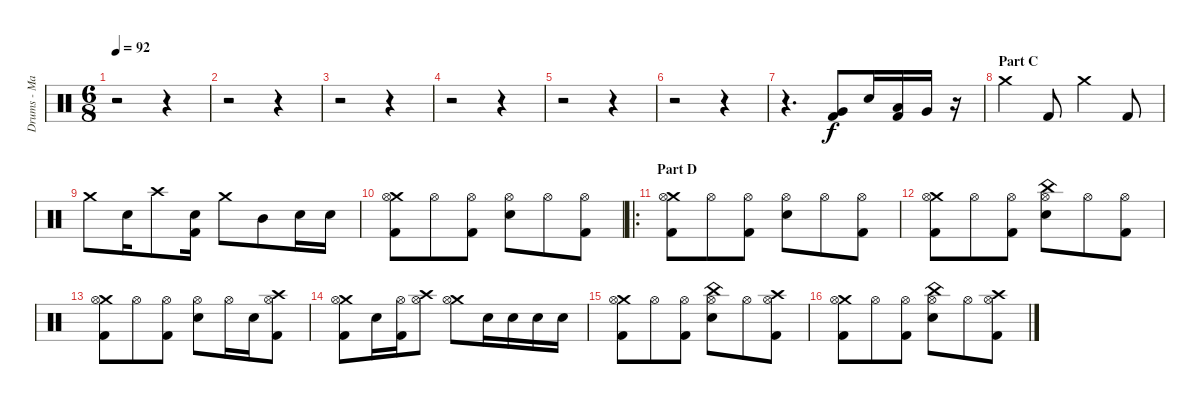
\track ("Drums - Martin Mendez" "Drums - Ma") {instrument percussion}
\staff {score}
\articulation defaults
\ts (6 8)
\tempo 92
\clef neutral
\ks c
r.2{dy f} r.4 |
r.2 r.4 |
r.2 r.4 |
r.2 r.4 |
r.2 r.4 |
r.2 r.4 |
r.4{d} ("Very Low Tom (hit)" "Kick (hit) 2").8 "Snare (hit) 2".16 ("Low Tom (hit)" "Kick (hit) 2").16 "Very Low Tom (hit)".16 r.16 |
\section ("" "Part C")
"Crash medium (hit)".4 "Kick (hit) 2".8 "Crash medium (hit)".4 "Kick (hit) 2".8 |
"Crash medium (hit)".8 "Snare (hit) 2".16 "Crash high (hit)".8 ("Snare (hit) 2" "Kick (hit) 2").16 "Crash medium (hit)".8 "Mid Tom (hit)".8 "Snare (hit) 2".16 "Snare (hit) 2".16 |
("Crash medium (hit)" "Hi-Hat (open)" "Kick (hit) 2").8 "Hi-Hat (open)".8 ("Hi-Hat (open)" "Kick (hit) 2").8 ("Hi-Hat (open)" "Snare (hit) 2").8 "Hi-Hat (open)".8 ("Hi-Hat (open)" "Kick (hit) 2").8 |
\ro
\section ("" "Part D")
("Crash medium (hit)" "Hi-Hat (open)" "Kick (hit) 2").8 "Hi-Hat (open)".8 ("Hi-Hat (open)" "Kick (hit) 2").8 ("Hi-Hat (open)" "Snare (hit) 2").8 "Hi-Hat (open)".8 ("Hi-Hat (open)" "Kick (hit) 2").8 |
("Crash medium (hit)" "Hi-Hat (open)" "Kick (hit) 2").8 "Hi-Hat (open)".8 ("Hi-Hat (open)" "Kick (hit) 2").8 ("China (hit)" "Hi-Hat (open)" "Snare (hit) 2").8 "Hi-Hat (open)".8 ("Hi-Hat (open)" "Kick (hit) 2").8 |
("Crash medium (hit)" "Hi-Hat (open)" "Kick (hit) 2").8 "Hi-Hat (open)".8 ("Hi-Hat (open)" "Kick (hit) 2").8 ("Hi-Hat (open)" "Snare (hit) 2").8 "Hi-Hat (open)".16 "Snare (hit) 2".16 ("Crash high (hit)" "Hi-Hat (open)" "Kick (hit) 2").8 |
("Crash medium (hit)" "Hi-Hat (open)" "Kick (hit) 2").8 "Snare (hit) 2".16 ("Hi-Hat (open)" "Kick (hit) 2").16 ("Crash high (hit)" "Hi-Hat (open)").8 ("Crash medium (hit)" "Hi-Hat (open)").8 "Snare (hit) 2".16 "Snare (hit) 2".16 "Snare (hit) 2".16 "Snare (hit) 2".16 |
("Crash medium (hit)" "Hi-Hat (open)" "Kick (hit) 2").8 "Hi-Hat (open)".8 ("Hi-Hat (open)" "Kick (hit) 2").8 ("China (hit)" "Hi-Hat (open)" "Snare (hit) 2").8 "Hi-Hat (open)".8 ("Crash high (hit)" "Hi-Hat (open)" "Kick (hit) 2").8 |
("Crash medium (hit)" "Hi-Hat (open)" "Kick (hit) 2").8 "Hi-Hat (open)".8 ("Hi-Hat (open)" "Kick (hit) 2").8 ("China (hit)" "Hi-Hat (open)" "Snare (hit) 2").8 "Hi-Hat (open)".8 ("Crash high (hit)" "Hi-Hat (open)" "Kick (hit) 2").8
